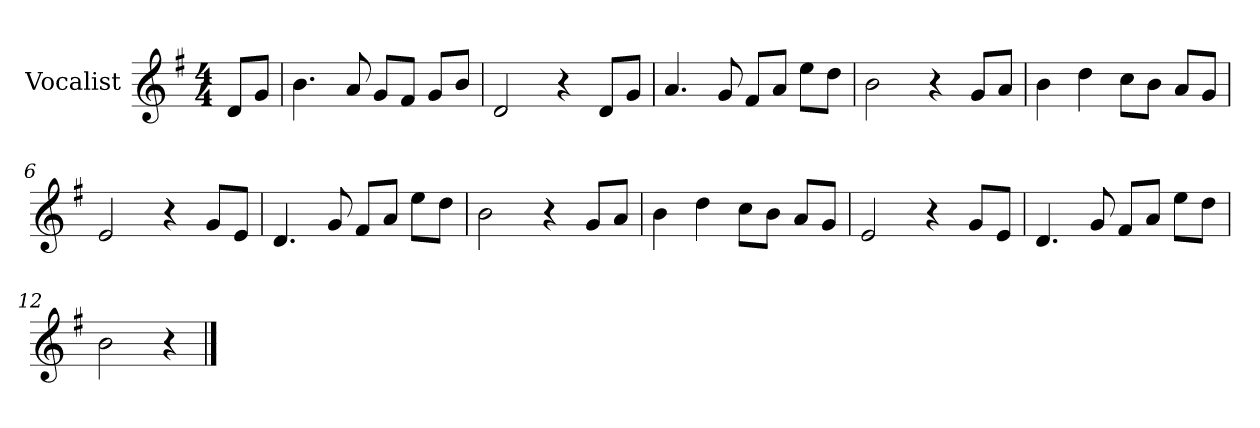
**kern
*part1
*staff1
*I"Vocalist
*k[f#]
*G:
*M4/4
=
8dL
8gJ
=1
4.b
8a
8gL
8f#J
8gL
8bJ
=2
2d
4r
8dL
8gJ
=3
4.a
8g
8f#L
8aJ
8eeL
8ddJ
=4
2b
4r
8gL
8aJ
=5
4b
4dd
8ccL
8bJ
8aL
8gJ
=6
2e
4r
8gL
8eJ
=7
4.d
8g
8f#L
8aJ
8eeL
8ddJ
=8
2b
4r
8gL
8aJ
=9
4b
4dd
8ccL
8bJ
8aL
8gJ
=10
2e
4r
8gL
8eJ
=11
4.d
8g
8f#L
8aJ
8eeL
8ddJ
=12
2b
4r
==
*-
